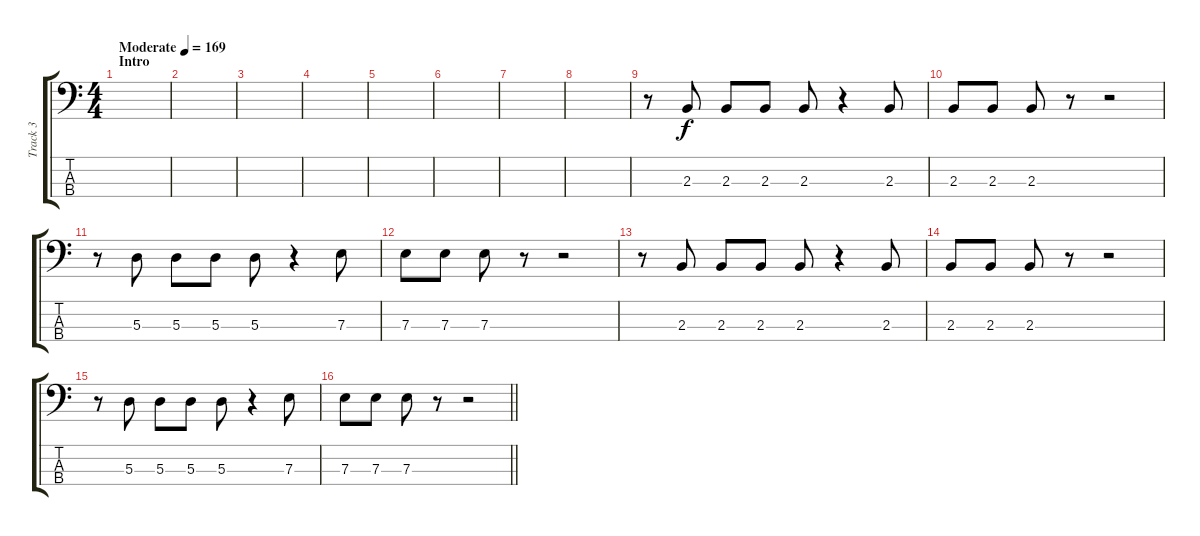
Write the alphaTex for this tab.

\track ("Track 3" "Track 3") {instrument electricbassfinger}
\staff {score tabs}
\tuning (G2 D2 A1 E1) {hide}
\ts (4 4)
\section ("" "Intro")
\tempo (169 "Moderate")
\clef f4
\ks c
|
|
|
|
|
|
|
|
r.8 2.3.8 2.3.8 2.3.8 2.3.8 r.4 2.3.8 |
2.3.8 2.3.8 2.3.8 r.8 r.2 |
r.8 5.3.8 5.3.8 5.3.8 5.3.8 r.4 7.3.8 |
7.3.8 7.3.8 7.3.8 r.8 r.2 |
r.8 2.3.8 2.3.8 2.3.8 2.3.8 r.4 2.3.8 |
2.3.8 2.3.8 2.3.8 r.8 r.2 |
r.8 5.3.8 5.3.8 5.3.8 5.3.8 r.4 7.3.8 |
\barLineRight lightlight
7.3.8 7.3.8 7.3.8 r.8 r.2
